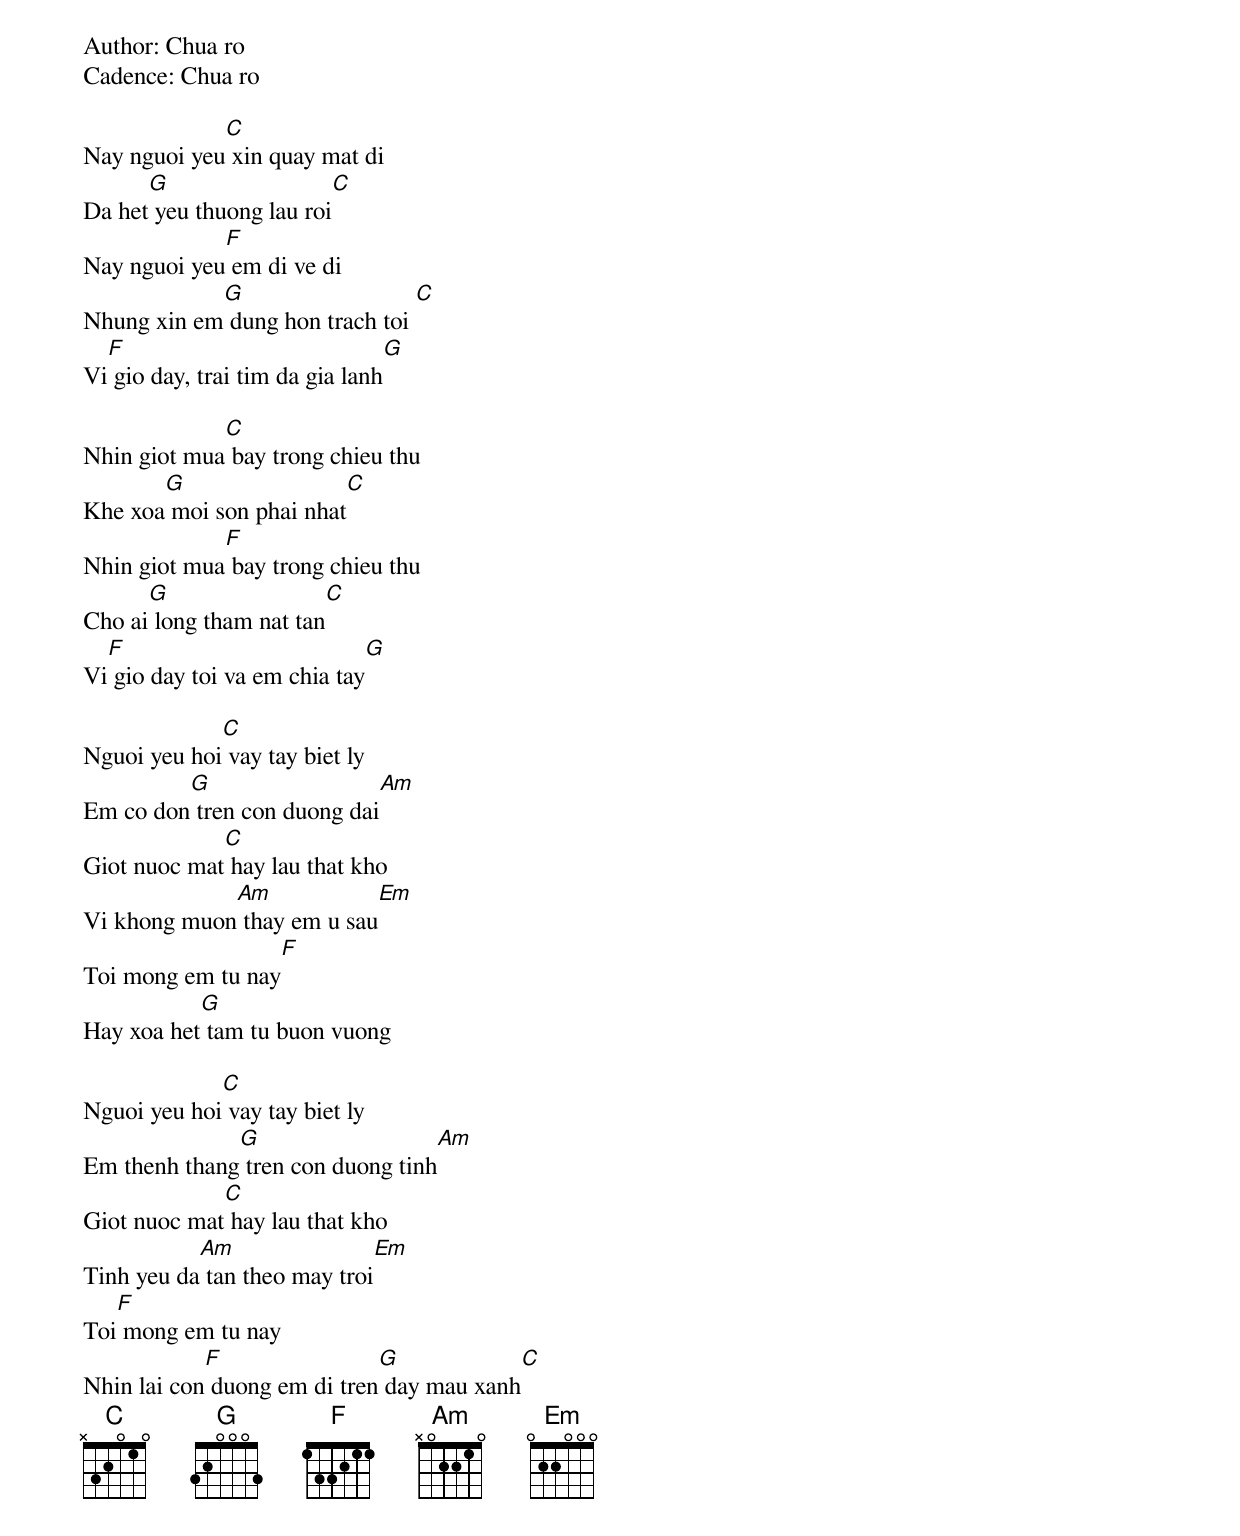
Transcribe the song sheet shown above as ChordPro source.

Author: Chua ro
Cadence: Chua ro

Nay nguoi yeu[C] xin quay mat di
Da het[G] yeu thuong lau roi[C]
Nay nguoi yeu[F] em di ve di
Nhung xin em[G] dung hon trach toi [C]
Vi[F] gio day, trai tim da gia lanh[G]

Nhin giot mua[C] bay trong chieu thu
Khe xoa[G] moi son phai nhat[C]
Nhin giot mua[F] bay trong chieu thu
Cho ai[G] long tham nat tan[C]
Vi[F] gio day toi va em chia tay[G]

Nguoi yeu hoi[C] vay tay biet ly
Em co don[G] tren con duong dai[Am]
Giot nuoc mat[C] hay lau that kho
Vi khong muon[Am] thay em u sau[Em]
Toi mong em tu nay[F]
Hay xoa het[G] tam tu buon vuong

Nguoi yeu hoi[C] vay tay biet ly
Em thenh thang[G] tren con duong tinh[Am]
Giot nuoc mat[C] hay lau that kho
Tinh yeu da[Am] tan theo may troi[Em]
Toi[F] mong em tu nay
Nhin lai con[F] duong em di tren[G] day mau xanh[C]
